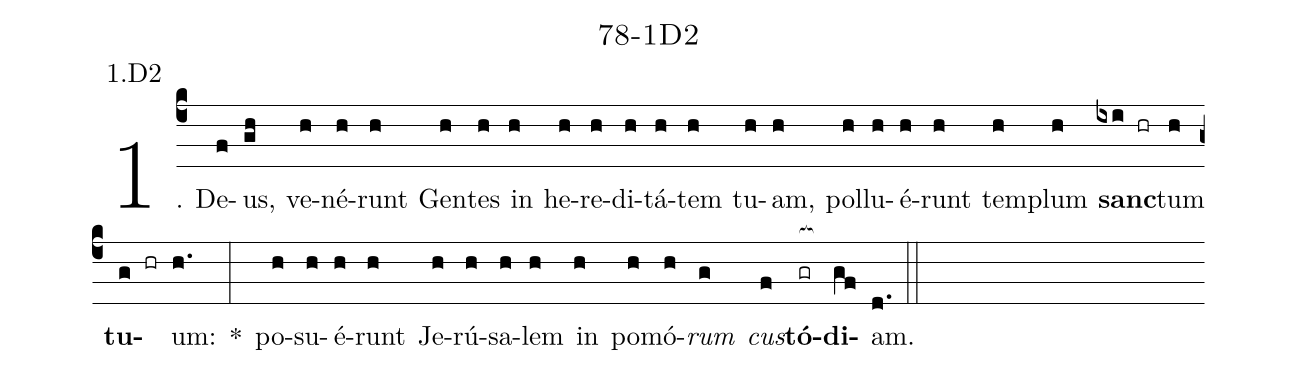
name: 78-1D2;
annotation: 1.D2;
%%
(c4)1. De(f)us,(gh) ve(h)né(h)runt(h) Gen(h)tes(h) in(h) he(h)re(h)di(h)tá(h)tem(h) tu(h)am,(h) pol(h)lu(h)é(h)runt(h) tem(h)plum(h) <b>sanc</b>(ixi hr)tum(h) <b>tu</b>(g hr)um:(h.) *(:) po(h)su(h)é(h)runt(h) Je(h)rú(h)sa(h)lem(h) in(h) po(h)mó(h)<i>rum</i>(g) <i>cus</i>(f)<b>tó</b>(gr[ocb:1{])<b>di</b>(gf[ocb:0}])am.(d.) (::)
